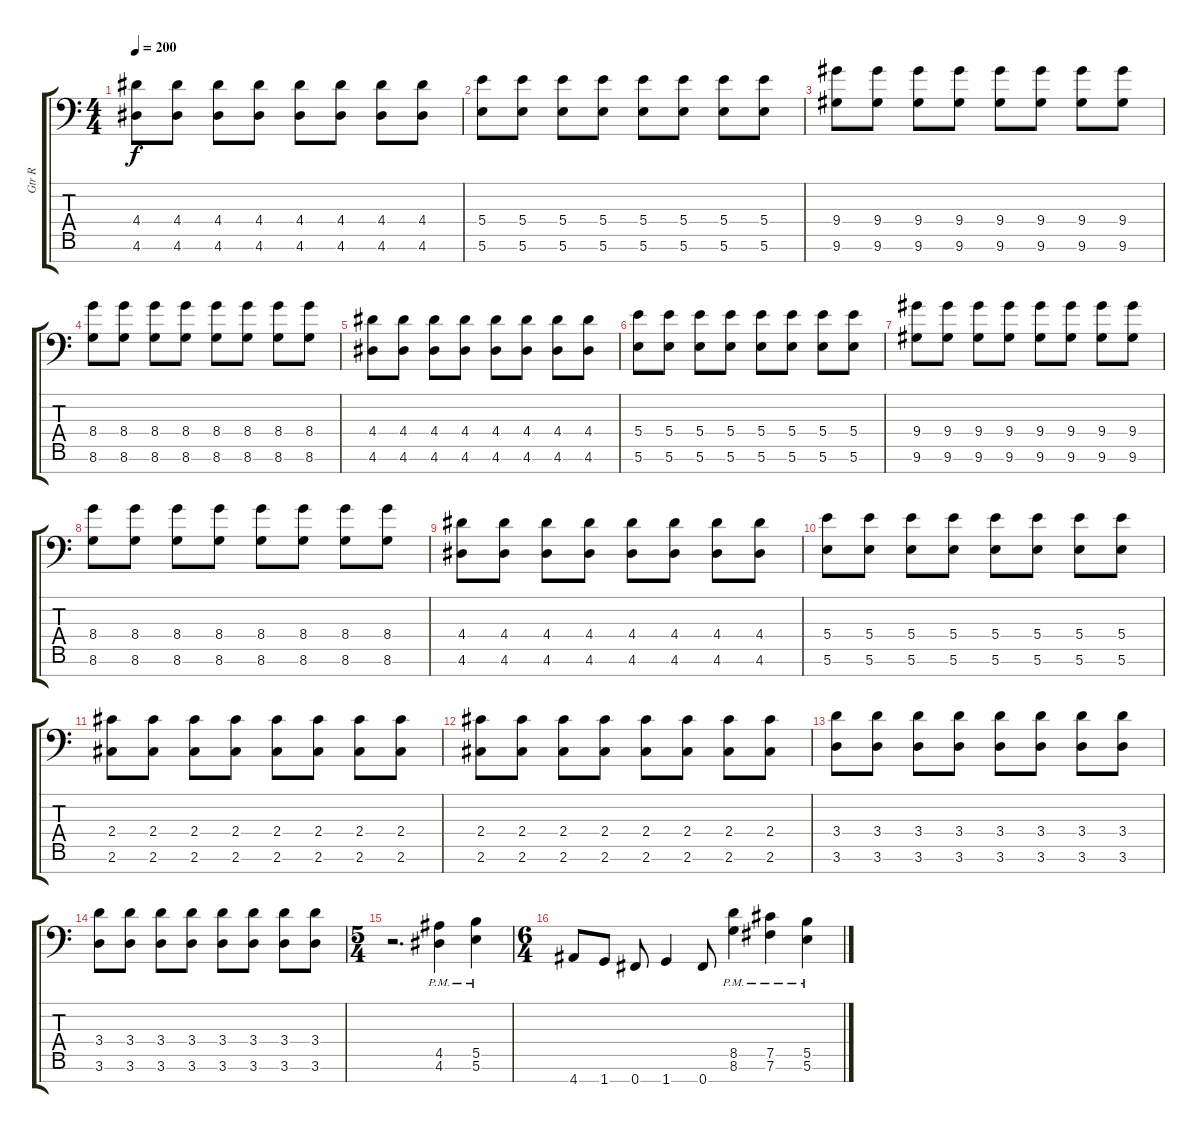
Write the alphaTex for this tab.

\track ("Gtr R" "Gtr R") {instrument distortionguitar}
\staff {score tabs}
\tuning (Db4 Ab3 E3 B2 Gb2 B1 Gb1) {hide}
\ts (4 4)
\tempo 200
\clef f4
\ks c
(4.4 4.6).8{dy f} (4.4 4.6).8 (4.4 4.6).8 (4.4 4.6).8 (4.4 4.6).8 (4.4 4.6).8 (4.4 4.6).8 (4.4 4.6).8 |
(5.4 5.6).8 (5.4 5.6).8 (5.4 5.6).8 (5.4 5.6).8 (5.4 5.6).8 (5.4 5.6).8 (5.4 5.6).8 (5.4 5.6).8 |
(9.4 9.6).8 (9.4 9.6).8 (9.4 9.6).8 (9.4 9.6).8 (9.4 9.6).8 (9.4 9.6).8 (9.4 9.6).8 (9.4 9.6).8 |
(8.4 8.6).8 (8.4 8.6).8 (8.4 8.6).8 (8.4 8.6).8 (8.4 8.6).8 (8.4 8.6).8 (8.4 8.6).8 (8.4 8.6).8 |
(4.4 4.6).8 (4.4 4.6).8 (4.4 4.6).8 (4.4 4.6).8 (4.4 4.6).8 (4.4 4.6).8 (4.4 4.6).8 (4.4 4.6).8 |
(5.4 5.6).8 (5.4 5.6).8 (5.4 5.6).8 (5.4 5.6).8 (5.4 5.6).8 (5.4 5.6).8 (5.4 5.6).8 (5.4 5.6).8 |
(9.4 9.6).8 (9.4 9.6).8 (9.4 9.6).8 (9.4 9.6).8 (9.4 9.6).8 (9.4 9.6).8 (9.4 9.6).8 (9.4 9.6).8 |
(8.4 8.6).8 (8.4 8.6).8 (8.4 8.6).8 (8.4 8.6).8 (8.4 8.6).8 (8.4 8.6).8 (8.4 8.6).8 (8.4 8.6).8 |
(4.4 4.6).8 (4.4 4.6).8 (4.4 4.6).8 (4.4 4.6).8 (4.4 4.6).8 (4.4 4.6).8 (4.4 4.6).8 (4.4 4.6).8 |
(5.4 5.6).8 (5.4 5.6).8 (5.4 5.6).8 (5.4 5.6).8 (5.4 5.6).8 (5.4 5.6).8 (5.4 5.6).8 (5.4 5.6).8 |
(2.4 2.6).8 (2.4 2.6).8 (2.4 2.6).8 (2.4 2.6).8 (2.4 2.6).8 (2.4 2.6).8 (2.4 2.6).8 (2.4 2.6).8 |
(2.4 2.6).8 (2.4 2.6).8 (2.4 2.6).8 (2.4 2.6).8 (2.4 2.6).8 (2.4 2.6).8 (2.4 2.6).8 (2.4 2.6).8 |
(3.4 3.6).8 (3.4 3.6).8 (3.4 3.6).8 (3.4 3.6).8 (3.4 3.6).8 (3.4 3.6).8 (3.4 3.6).8 (3.4 3.6).8 |
(3.4 3.6).8 (3.4 3.6).8 (3.4 3.6).8 (3.4 3.6).8 (3.4 3.6).8 (3.4 3.6).8 (3.4 3.6).8 (3.4 3.6).8 |
\ts (5 4)
r.2{d} (4.5{pm} 4.6{pm}).4 (5.5{pm} 5.6{pm}).4 |
\ts (6 4)
4.7.8 1.7.8 0.7.8 1.7.4 0.7.8 (8.5{pm} 8.6{pm}).4 (7.5{pm} 7.6{pm}).4 (5.5{pm} 5.6{pm}).4
